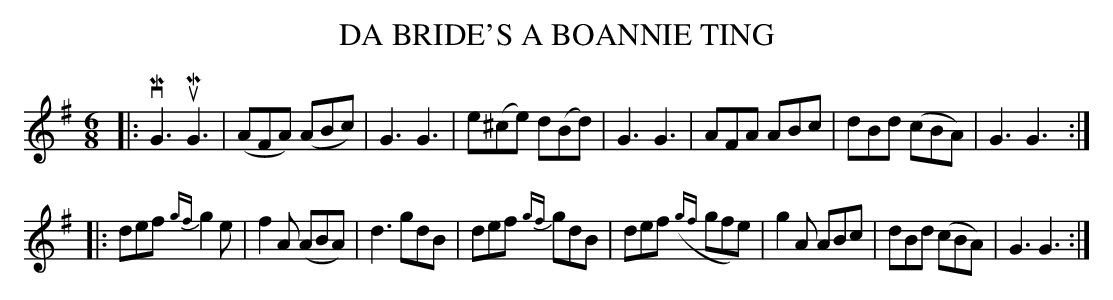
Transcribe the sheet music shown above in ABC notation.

X:1
T: DA BRIDE'S A BOANNIE TING
M: 6/8
L: 1/8
K: G
|:\
vMG3 uMG3 | (AFA) (ABc) | G3 G3 | e(^ce) d(Bd) |\
G3 G3 | AFA ABc | dBd (cBA) | G3 G3 :|
|:\
def {gf}g2e | f2A (ABA) | d3 gdB | def {gf}gdB |\
def ({gf}gfe) | g2A ABc | dBd (cBA) | G3 G3 :|
